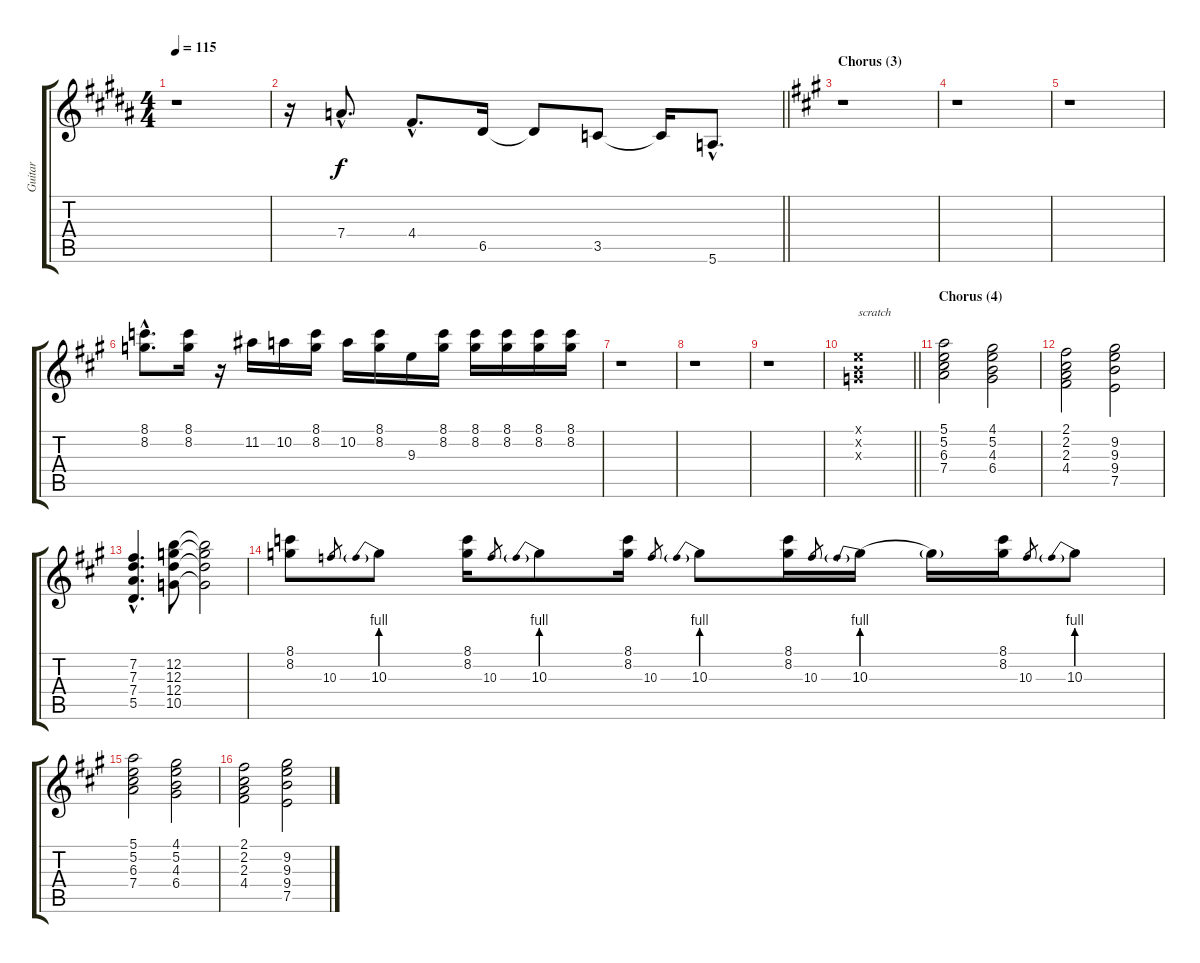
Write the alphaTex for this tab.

\track ("Guitar" "Guitar") {instrument distortionguitar}
\staff {score tabs}
\tuning (E4 B3 G3 D3 A2 E2) {hide}
\ts (4 4)
\tempo 115
\clef g2
\ks b
r.1{dy f volume 12 balance 8} |
\barLineRight lightlight
r.16 7.4{hac}.8{d} 4.4{hac}.8{d} 6.5.16 6.5{t}.8 3.5.8 3.5{t}.16 5.6{hac}.8{d} |
\section ("" "Chorus (3)")
\ks a
r.1 |
r.1 |
r.1 |
(8.1{hac} 8.2{hac}).8{d} (8.1 8.2).16 r.16 11.2.16 10.2.16 (8.1 8.2).16 10.2.16 (8.1 8.2).16 9.3.16 (8.1 8.2).16 (8.1 8.2).16 (8.1 8.2).16 (8.1 8.2).16 (8.1 8.2).16 |
r.1 |
r.1 |
r.1 |
\barLineRight lightlight
(0.1{x} 0.2{x} 0.3{x}).1{txt "scratch"} |
\section ("" "Chorus (4)")
(5.1 5.2 6.3 7.4).2 (4.1 5.2 4.3 6.4).2 |
(2.1 2.2 2.3 4.4).2 (9.2 9.3 9.4 7.5).2 |
(7.2{hac} 7.3{hac} 7.4{hac} 5.5{hac}).4{d} (12.2 12.3 12.4 10.5).8 (12.2{t} 12.3{t} 12.4{t} 10.5{t}).2 |
(8.1 8.2).8 10.3.8{gr} 10.3{be (prebend 0 4 60 4)}.8 (8.1 8.2).16 10.3.8{gr} 10.3{be (prebend 0 4 60 4)}.8 (8.1 8.2).16 10.3.8{gr} 10.3{be (prebend 0 4 60 4)}.8 (8.1 8.2).16 10.3.8{gr} 10.3{be (prebend 0 4 60 4)}.16 10.3{t}.16 (8.1 8.2).16 10.3.8{gr} 10.3{be (prebend 0 4 60 4)}.8 |
(5.1 5.2 6.3 7.4).2 (4.1 5.2 4.3 6.4).2 |
(2.1 2.2 2.3 4.4).2 (9.2 9.3 9.4 7.5).2
